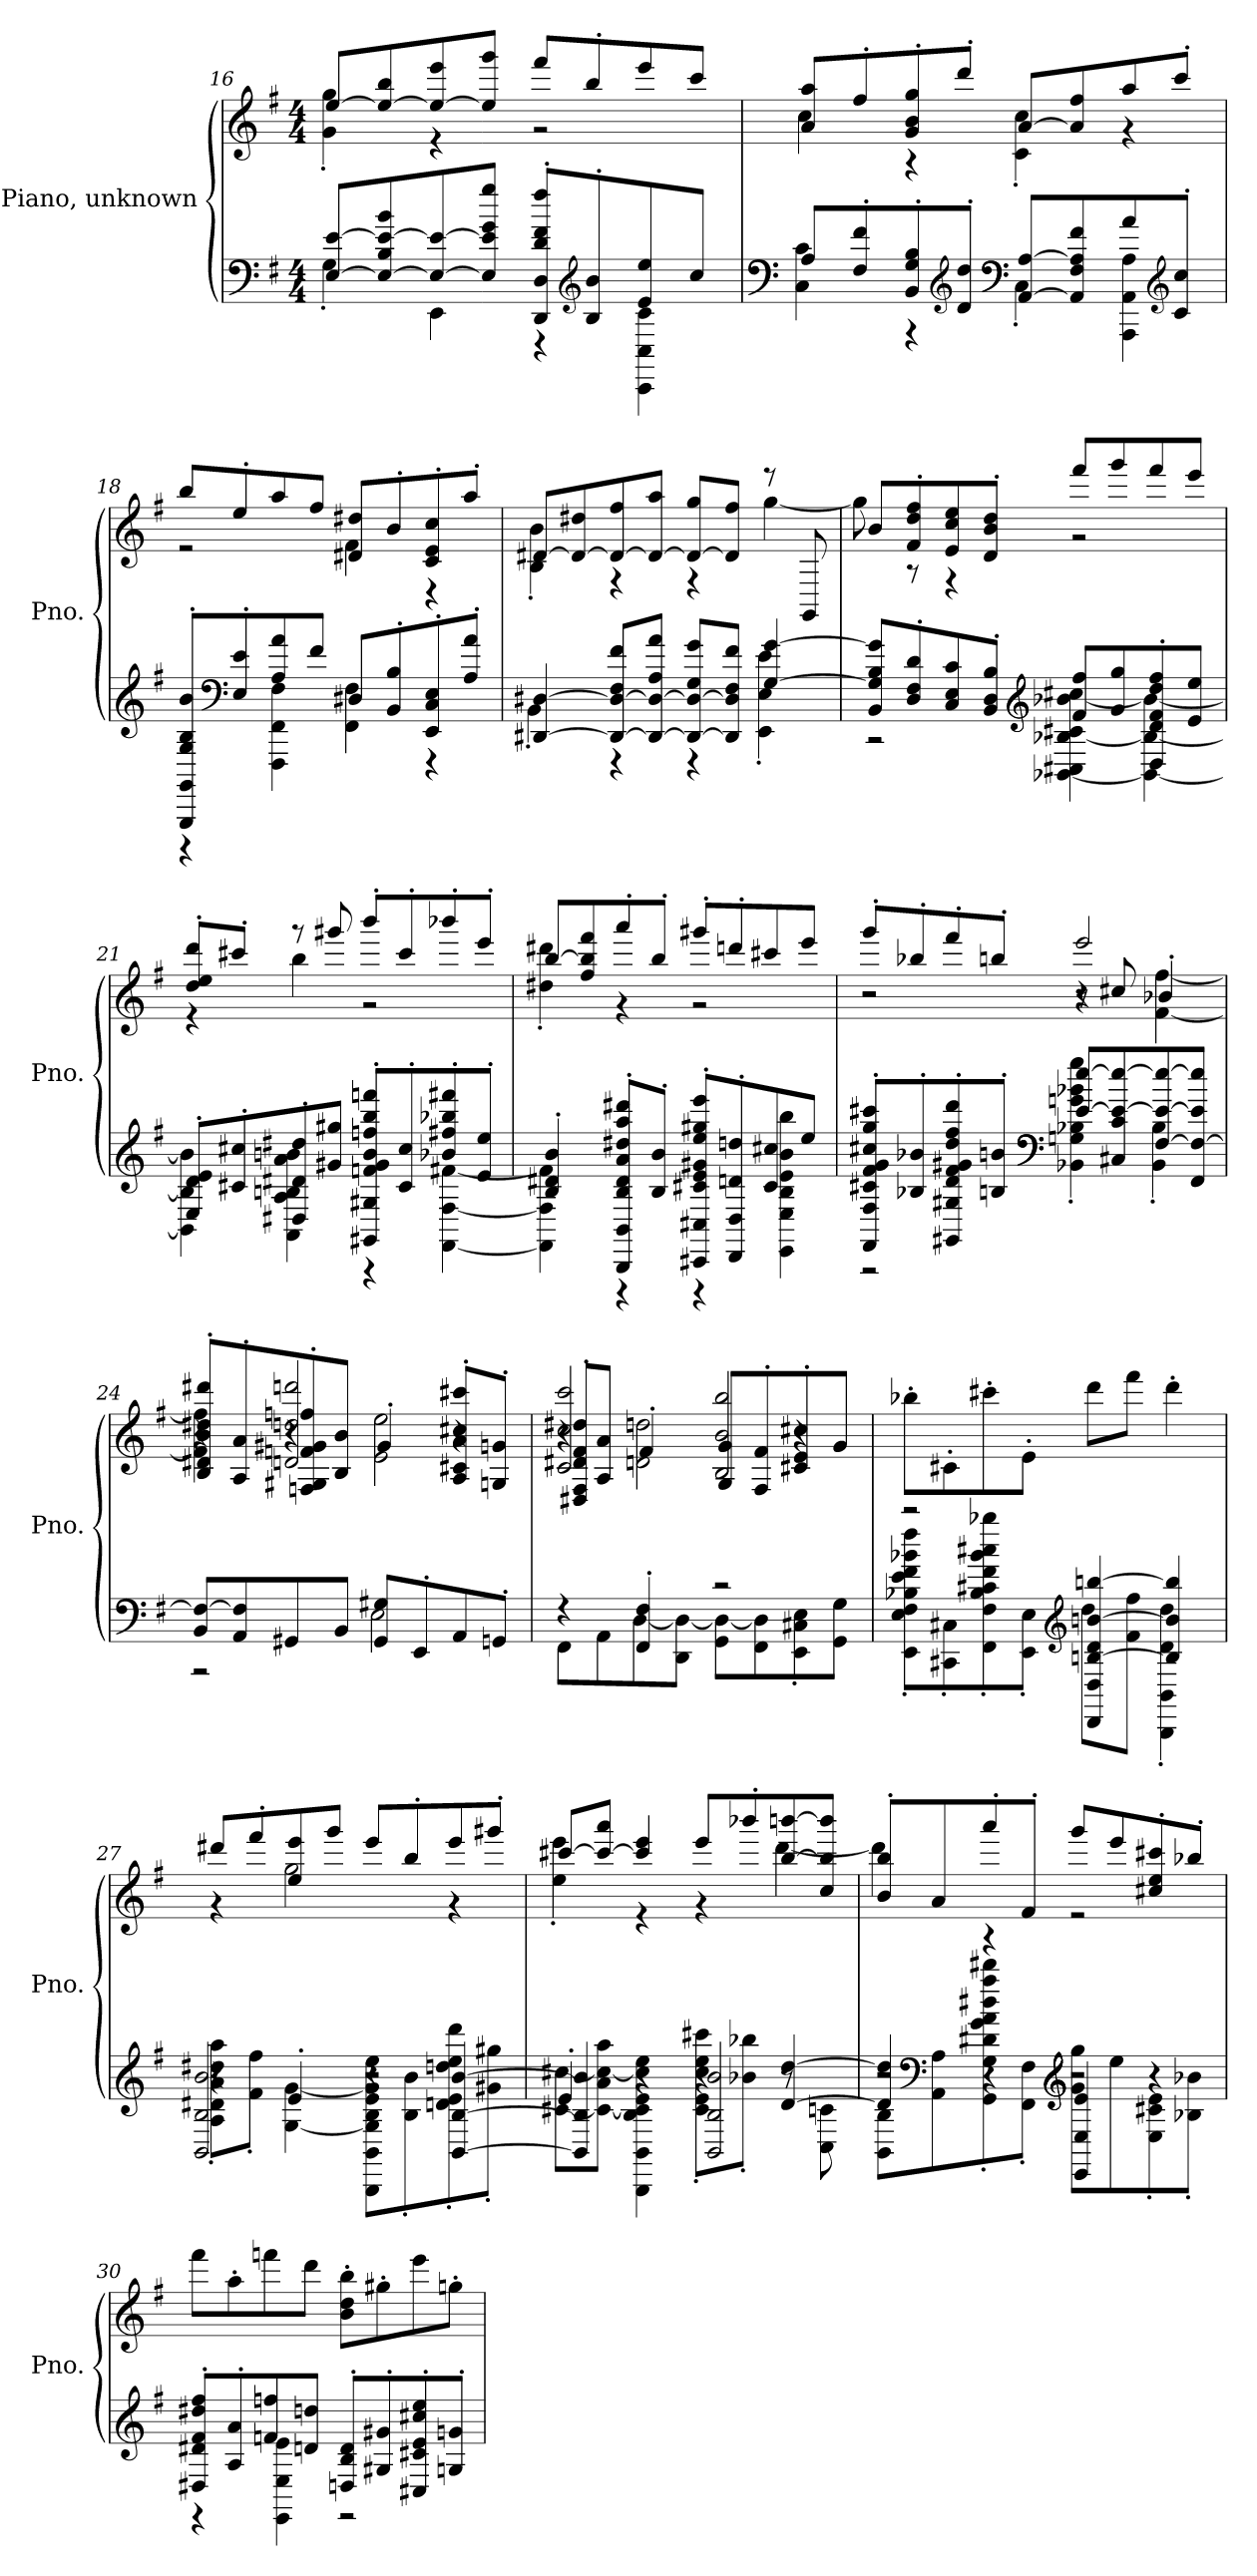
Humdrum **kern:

**kern	**kern
*part1	*part1
*staff2	*staff1
*I"Piano, unknown	*
*I'Pno.	*
!!LO:PB:g=z
*clefF4	*clefG2
*k[f#]	*k[f#]
*M4/4	*M4/4
=16	=16
*^	*^
[8E/ [8e/L	4G'\	[8ee/L	4g\' 4gg\'
8E/_ 8B/ 8e/_ 8b/	.	8ee/_ 8bb/	.
8E/_ 8e/_	4EE\	8ee/_ 8eee/	4r
8E/] 8e/] 8g/ 8gg/J	.	8ee/] 8ggg/J	.
8DD/' 8D/' 8d/' 8f#/' 8ff#/'L	4r	8fff#/L	2r
*clefG2	*	*	*
8B/' 8b/'	.	8bb'/	.
8e/ 8ee/	4CC\ 4C\ 4c\	8eee/	.
8cc/J	.	8ccc/J	.
=17	=17	=17	=17
*clefF4	*	*	*
8A/L	4C\ 4c\	8a/ 8aa/L	4cc\
8F#/' 8f#/'	.	8ff#'/	.
8BB/' 8G/' 8B/'	4r	8g/' 8b/' 8gg/'	4r
*clefG2	*	*	*
8d/' 8dd/'J	.	8ddd'/J	.
*clefF4	*	*	*
[8AA/ [8A/L	4C'\	[8a/L	4c\' 4cc\'
8AA/] 8F#/ 8A/] 8f#/	.	8a/] 8ff#/	.
8a/	4AAA\ 4AA\ 4A\	8aa/	4r
*clefG2	*	*	*
8c/' 8cc/'J	.	8ccc'/J	.
=18	=18	=18	=18
8GGG/' 8GG/' 8G/' 8B/' 8b/'L	4r	8bb/L	2r
*clefF4	*	*	*
8E/' 8e/'	.	8ee'/	.
8A/ 8a/	4FFF#\ 4FF#\ 4F#\	8aa/	.
8f#/J	.	8ff#/J	.
8D#X/L	4FF#\ 4F#\	8d#X/ 8dd#X/L	4f#\
8BB/' 8B/'	.	8b'/	.
8EE/' 8C/' 8E/'	4r	8c/' 8e/' 8cc/'	4r
8A/' 8a/'J	.	8aa'/J	.
!!LO:LB:g=z	!!
=19	=19	=19	=19
[4DD#X/ [4D#X/	4BB'\	[8d#X/L	4B\' 4b\'
.	.	8d#/_ 8dd#X/	.
8DD#/_ 8D#/_ 8F#/ 8f#/L	4r	8d#/_ 8ff#/	4r
8DD#/_ 8D#/_ 8A/ 8a/J	.	8d#/_ 8aa/J	.
8DD#/_ 8D#/_ 8G/ 8g/L	4r	8d#/_ 8gg/L	4r
8DD#/] 8D#/] 8F#/ 8f#/J	.	8d#/] 8ff#/J	.
[4G/ [4g/	4EE\' 4E\' 4e\'	8r	[4gg\
.	.	8GG/	.
=20	=20	=20	=20
8BB/ 8G/] 8B/ 8g/]L	2r	8b/L	8gg\]
8D/' 8F#/' 8d/'	.	8f#/' 8dd/' 8ff#/'	8r
8C/ 8E/ 8c/	.	8e/ 8cc/ 8ee/	4r
8BB/' 8D/' 8B/'J	.	8d/' 8b/' 8dd/'J	.
*clefG2	*	*	*
8f#/ 8ff#/L	[4BB-X\ 4C#X\ [4B-X\ 4c#X\ [4b-X\ 4cc#X\	8fff#/L	2r
8g/ 8gg/	.	8ggg/	.
8D/' 8d/' 8f#/' 8dd/' 8ff#/'	4BB-\_ 4B-\_ 4b-\_	8fff#/	.
8e/ 8ee/J	.	8eee/J	.
!!LO:LB:g=z	!!
=21	=21	=21	=21
8E/' 8d/' 8e/'L	4BB-\] 4B-\] 4b-\]	8dd/' 8ee/' 8ddd/'L	4r
8c#X/' 8cc#X/'	.	8ccc#X'/J	.
8D#X/' 8d#X/' 8dd#X/'	4AA\ 4A\ 4Bn\ 4a\ 4bn\	8r	4bb\
8g#X/ 8gg#X/J	.	8ggg#X/	.
8GG#X/' 8G#X/' 8fn/' 8g#/' 8b/' 8ffn/' 8bb/' 8fffn/'L	4r	8bbb'/L	2r
8c#/' 8cc#/'	.	8ccc#'/	.
8b-X/' 8ff#X/' 8bb-X/' 8fff#X/'	[4FF#\ [4F#\ [4f#X\	8bbb-X'/	.
8e/' 8ee/'J	.	8eee'/J	.
=22	=22	=22	=22
4B/' 4d#X/' 4b/'	4FF#\] 4F#\] 4f#\]	[8bb/L	4dd#X\' 4ddd#X\'
.	.	8ff#/ 8bb/] 8fff#/	.
8BBB/' 8BB/' 8B/' 8d#/' 8a/' 8dd#X/' 8aa/' 8ddd#X/'L	4r	8aaa'/	4r
8B/' 8b/'J	.	8bb'/J	.
8CC#X/' 8C#X/' 8c#X/' 8e/' 8g#X/' 8ee/' 8gg#X/' 8eee/'L	4r	8ggg#X'/L	2r
8DD/' 8D/' 8dn/' 8ddn/'	.	8dddn'/	.
8c#/ 8cc#X/	4EE\ 4E\ 4B\ 4e\ 4b\ 4bb\	8ccc#X/	.
8ee/J	.	8eee/J	.
!!LO:LB:g=z
=23	=23	=23	=23
*	*	*	*^
8FF#/' 8F#/' 8c#X/' 8f#/' 8g/' 8cc#X/' 8gg/' 8ccc#X/'L	2r	2r	2r	8ggg'/L
8B-X/' 8b-X/'	.	.	.	8bb-X'/
8GG#X/' 8G#X/' 8d/' 8f#/' 8g#X/' 8dd/' 8ff#/' 8ddd/'	.	.	.	8fff#'/
8Bn/' 8bn/'J	.	.	.	8bbn'/J
*clefF4	*	*	*	*
[8e/ [8ee/L	4BB-X\' 4Gn\' 4B-X\' 4gn\' 4b-X\' 4gg\'	2eee/	4r	8r
8C#X/ 8c#/ 8e/_ 8ee/_	.	.	.	8cc#X/
[8F#/ 8e/_ 8ee/_	4BB-\' 4B-\'	.	[4f#\ [4ff#\	4b-X'/
8FF#/ 8F#/_ 8e/] 8ee/]J	.	.	.	.
=24	=24	=24	=24	=24
8BB/ 8F#/_L	2r	4r	4f#\] 4ff#\]	8B/' 8d#X/' 8b/' 8dd#X/' 8ddd#X/'L
8AA/ 8F#/]	.	.	.	8A/' 8a/'
8GG#X/	.	2dn/ 2ddn/ 2dddn/	4r	8Fn/' 8G#X/' 8fn/' 8g#X/' 8ffn/'
8BB/J	.	.	.	8B/ 8b/J
8GG#/ 8G#X/L	2E\	.	2e\ 2ee\	4g#'/
8EE'/	.	.	.	.
8AA/	.	4r	.	8A/' 8c#X/' 8a/' 8cc#X/' 8ccc#X/'L
8GGn'/J	.	.	.	8Gn/' 8gn/'J
!!LO:LB:g=z	!!	!!
=25	=25	=25	=25	=25
4r	8FF#\L	2c/ 2cc/ 2ccc/	4r	8D#X/' 8F#/' 8d#X/' 8f#/' 8dd#X/'L
.	8AA\	.	.	8A/ 8a/J
4FF#/' 4F#/'	[8D\	.	2dn\ 2ddn\	4f#'/
.	8DD\ 8D\_J	.	.	.
2r	8GG\ 8D\_L	2B/ 2b/ 2bb/	.	8G/ 8g/L
.	8FF#\ 8D\]	.	.	8F#/' 8f#/'
.	8EE\' 8C#X\' 8E\'	.	4r	8c#X/' 8e/' 8cc#X/'
.	8GG\ 8G\J	.	.	8g/J
*	*	*v	*v	*v
=26	=26	=26
2r	8EE\' 8E\' 8F#\' 8B-X\' 8e\' 8f#\' 8b-X\' 8ff#\'L	8bb-X'\L
.	8CC#X\' 8C#X\'	8c#X'\
.	8FF#\' 8F#\' 8B-\' 8c#X\' 8f#\' 8b-\' 8cc#X\' 8bb-X\'	8ccc#X'\
.	8EE\' 8E\'J	8e'\J
*clefG2	*	*
4DD/ 4D/ [4Bn/ 4d/ [4bn/ [4bbn/	8dd\L	8ddd\L
.	8f#\ 8ff#\J	8fff#\J
4B/] 4b/] 4bb/]	4BBB\' 4BB\' 4d\' 4dd\'	4ddd'\
=27	=27	=27
*	*^	*^
4r	8A\' 8d#X\' 8a\' 8dd#X\' 8aa\'L	2BB/ 2B/ 2b/	8ddd#X/L	4r
.	8f#\' 8ff#\'J	.	8fff#'/	.
4e'/	[4G\ [4g\	.	8ee/ 8eee/	2gg\
.	.	.	8ggg/J	.
2r	8BBB\ 8BB\ 8G\] 8B\ 8e\ 8g\] 8ee\L	4r	8eee/L	.
.	8B\' 8b\'	.	8bb'/	.
.	8dn\' 8e\' 8ddn\' 8ee\' 8ddd\'	[4BB/ [4B/ [4b/	8eee/	4r
.	8g#X\' 8gg#X\'J	.	8ggg#X'/J	.
!!LO:LB:g=z	!!
=28	=28	=28	=28	=28
4e'/	[8c#X\ [8cc#X\L	4BB/] 4B/] 4b/]	[8ccc#X/L	4ee\' 4eee\'
.	8c#\_ 8a\ 8cc#\_ 8aa\J	.	8ccc#/_ 8aaa/J	.
4r	4BBB\ 4BB\ 4B\ 4c#\] 4e\ 4cc#\] 4ee\	4r	4ccc#/] 4eee/	4r
4r	8c#\' 8e\' 8cc#\' 8ee\' 8ccc#X\'L	2BB/ 2B/ 2b/	8eee/L	4r
.	8b-X\' 8bb-X\'J	.	8bbb-X'/	.
[4d/ [4dd/	8r	.	[8bb/ [8bbbn/	[4ddd\
.	8C\ 8cn\	.	8cc/ 8bb/] 8bbb/]J	.
=29	=29	=29	=29	=29
4d/] 4dd/]	8BB\ 8B\L	2r	8b/' 8bb/'L	4ddd\]
*clefF4	*	*	*	*
.	8AA\ 8A\	.	8a/	.
4r	8GG\' 8G\' 8d#X\' 8g\' 8a\' 8dd#X\' 8aa\' 8ddd#X\'	.	8aaa'/	4r
.	8FF#\' 8F#\'J	.	8f#'/J	.
*clefG2	*	*	*	*
2r	8g\ 8gg\L	4EE/ 4E/ 4e/	8ggg/L	2r
.	8ee\	.	8eee/	.
.	8E\' 8c#X\' 8e\'	4r	8cc#X/' 8ee/' 8ccc#X/'	.
.	8B-X\' 8b-X\'J	.	8bb-X'/J	.
*	*v	*v	*	*
*	*	*v	*v
=30	=30	=30
8D#X/' 8d#X/' 8f#/' 8dd#X/' 8ff#/'L	4r	8fff#\L
8A/' 8a/'	.	8aa'\
8fn/ 8ffn/	4EE\ 4E\ 4e\	8fffn\
8dn/ 8ddn/J	.	8ddd\J
8Dn/' 8B/' 8d/'L	2r	8b\' 8dd\' 8bb\'L
8G#X/' 8g#X/'	.	8gg#X'\
8C#X/' 8c#X/' 8e/' 8cc#X/' 8ee/'	.	8eee\
8Gn/' 8gn/'J	.	8ggn'\J
*v	*v	*
=	=
*-	*-
